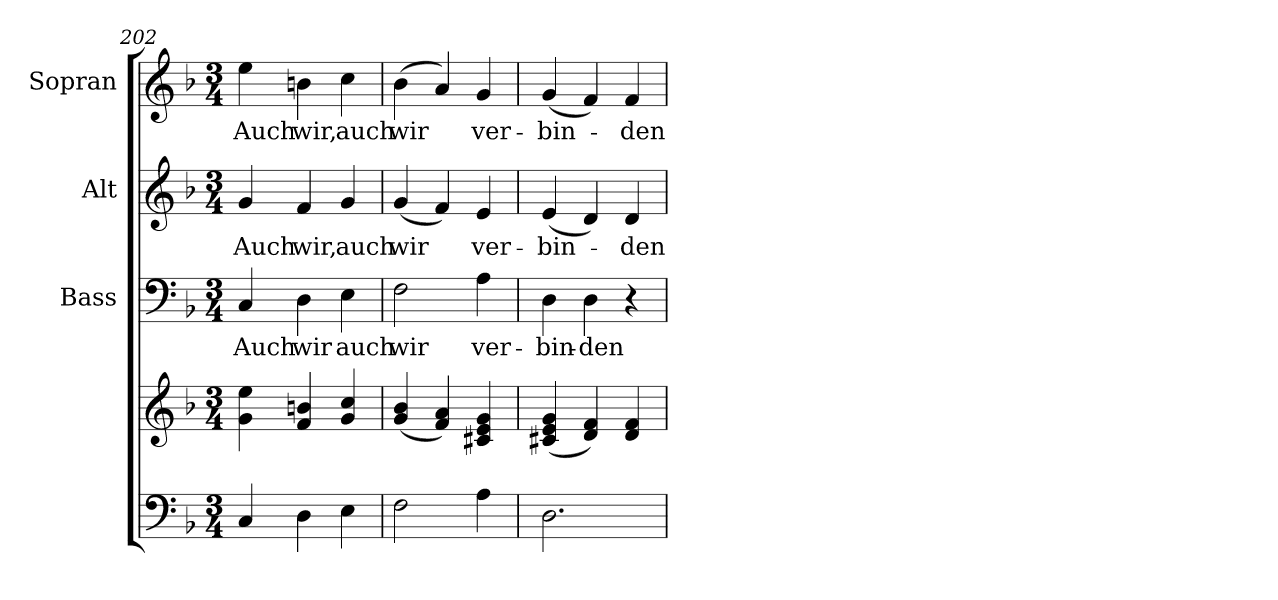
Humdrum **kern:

**kern	**kern	**kern	**text	**kern	**text	**kern	**text
*part4	*part4	*part3	*part3	*part2	*part2	*part1	*part1
*staff5	*staff4	*staff3	*staff3	*staff2	*staff2	*staff1	*staff1
*	*	*I"Bass	*	*I"Alt	*	*I"Sopran	*
*	*	*I'B.	*	*I'A.	*	*I'S.	*
*clefF4	*clefG2	*clefF4	*	*clefG2	*	*clefG2	*
*k[b-]	*k[b-]	*k[b-]	*	*k[b-]	*	*k[b-]	*
*F:	*F:	*F:	*	*F:	*	*F:	*
*M3/4	*M3/4	*M3/4	*	*M3/4	*	*M3/4	*
=202	=202	=202	=202	=202	=202	=202	=202
!	!	!	!LO:LY:b	!	!LO:LY:b	!	!LO:LY:b
4C/	4g\ 4ee\	4C/	Auch	4g/	Auch	4ee\	Auch
!	!	!	!LO:LY:b	!	!LO:LY:b	!	!LO:LY:b
4D\	4f/ 4bn/	4D\	wir	4f/	wir,	4bn\	wir,
!	!	!	!LO:LY:b	!	!LO:LY:b	!	!LO:LY:b
4E\	4g/ 4cc/	4E\	auch	4g/	auch	4cc\	auch
=203	=203	=203	=203	=203	=203	=203	=203
!	!	!	!LO:LY:b	!	!LO:LY:b	!	!LO:LY:b
2F\	(<4g/ 4b-/	2F\	wir	(<4g/	wir	(>4b-\	wir
.	4f/ 4a/)	.	.	4f/)	.	4a/)	.
!	!	!	!LO:LY:b	!	!LO:LY:b	!	!LO:LY:b
4A\	4c#X/ 4e/ 4g/	4A\	ver-	4e/	ver-	4g/	ver-
=204	=204	=204	=204	=204	=204	=204	=204
!	!	!	!LO:LY:b	!	!LO:LY:b	!	!LO:LY:b
2.D\	(<4c#X/ 4e/ 4g/	4D\	-bin-	(<4e/	-bin-	(<4g/	-bin-
!	!	!	!LO:LY:b	!	!	!	!
.	4d/ 4f/)	4D\	-den	4d/)	.	4f/)	.
!	!	!	!	!	!LO:LY:b	!	!LO:LY:b
.	4d/ 4f/	4r	.	4d/	-den	4f/	-den
=	=	=	=	=	=	=	=
*-	*-	*-	*-	*-	*-	*-	*-
